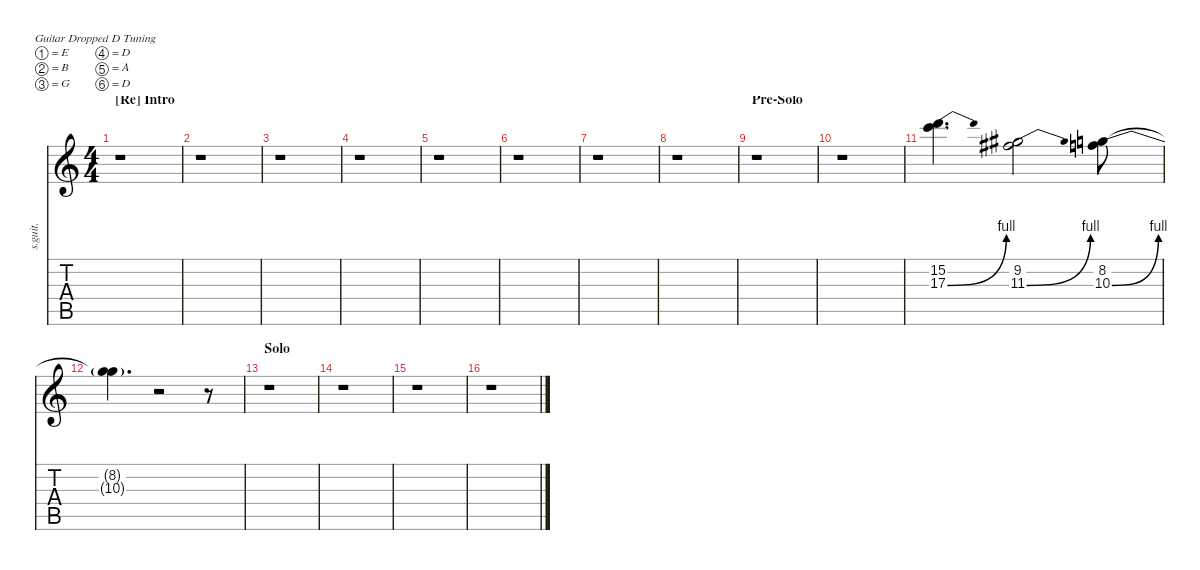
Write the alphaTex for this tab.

\defaultSystemsLayout 4
\hideDynamics
\bracketExtendMode nobrackets
\track ("Harmonies/Fills I" "s.guit.") {instrument distortionguitar}
\staff {score tabs}
\tuning (E4 B3 G3 D3 A2 D2)
\ts (4 4)
\section ("Re" "Intro")
\tempo (125 hide)
\clef g2
\ks c
r.1{dy f} |
r.1 |
r.1 |
r.1 |
r.1 |
r.1 |
r.1 |
r.1 |
\section ("" "Pre-Solo")
r.1 |
r.1 |
(15.2 17.3{be (bend 0 0 15 4)}).4{d lyrics (0 "") lyrics (1 "") lyrics (2 "") lyrics (3 "") lyrics (4 "")} (9.2{acc #} 11.3{be (bend 0 0 15 4) acc #}).2{lyrics (0 "") lyrics (1 "") lyrics (2 "") lyrics (3 "") lyrics (4 "")} (8.2 10.3{be (bend 0 0 15 4)}).8{lyrics (0 "") lyrics (1 "") lyrics (2 "") lyrics (3 "") lyrics (4 "")} |
(8.2{t} 10.3{t}).4{d lyrics (0 "") lyrics (1 "") lyrics (2 "") lyrics (3 "") lyrics (4 "")} r.2 r.8 |
\section ("" "Solo")
r.1 |
r.1 |
r.1 |
r.1
